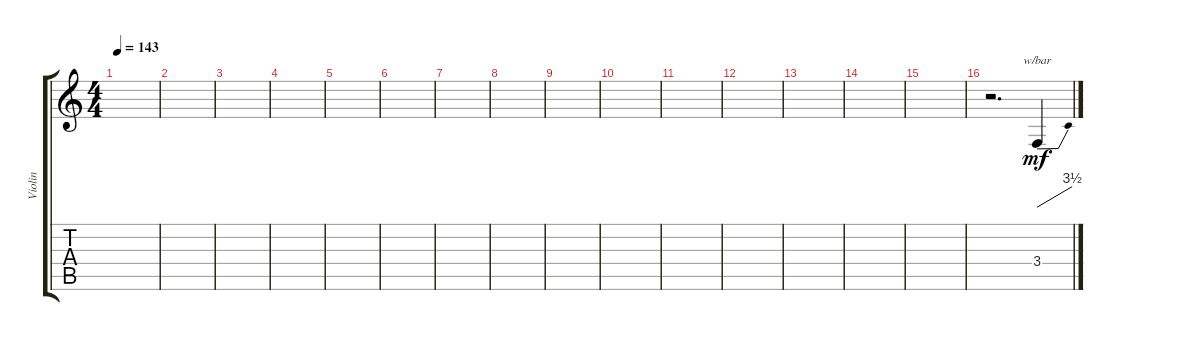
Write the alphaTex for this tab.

\track ("Violin" "Violin") {instrument violin}
\staff {score tabs}
\tuning (E4 B3 G3 D3 A2 E2) {hide}
\ts (4 4)
\tempo 143
\clef g2
\ks c
|
|
|
|
|
|
|
|
|
|
|
|
|
|
|
r.2{d} 3.4.4{tbe (dive default 0 0 60 14) dy mf}
